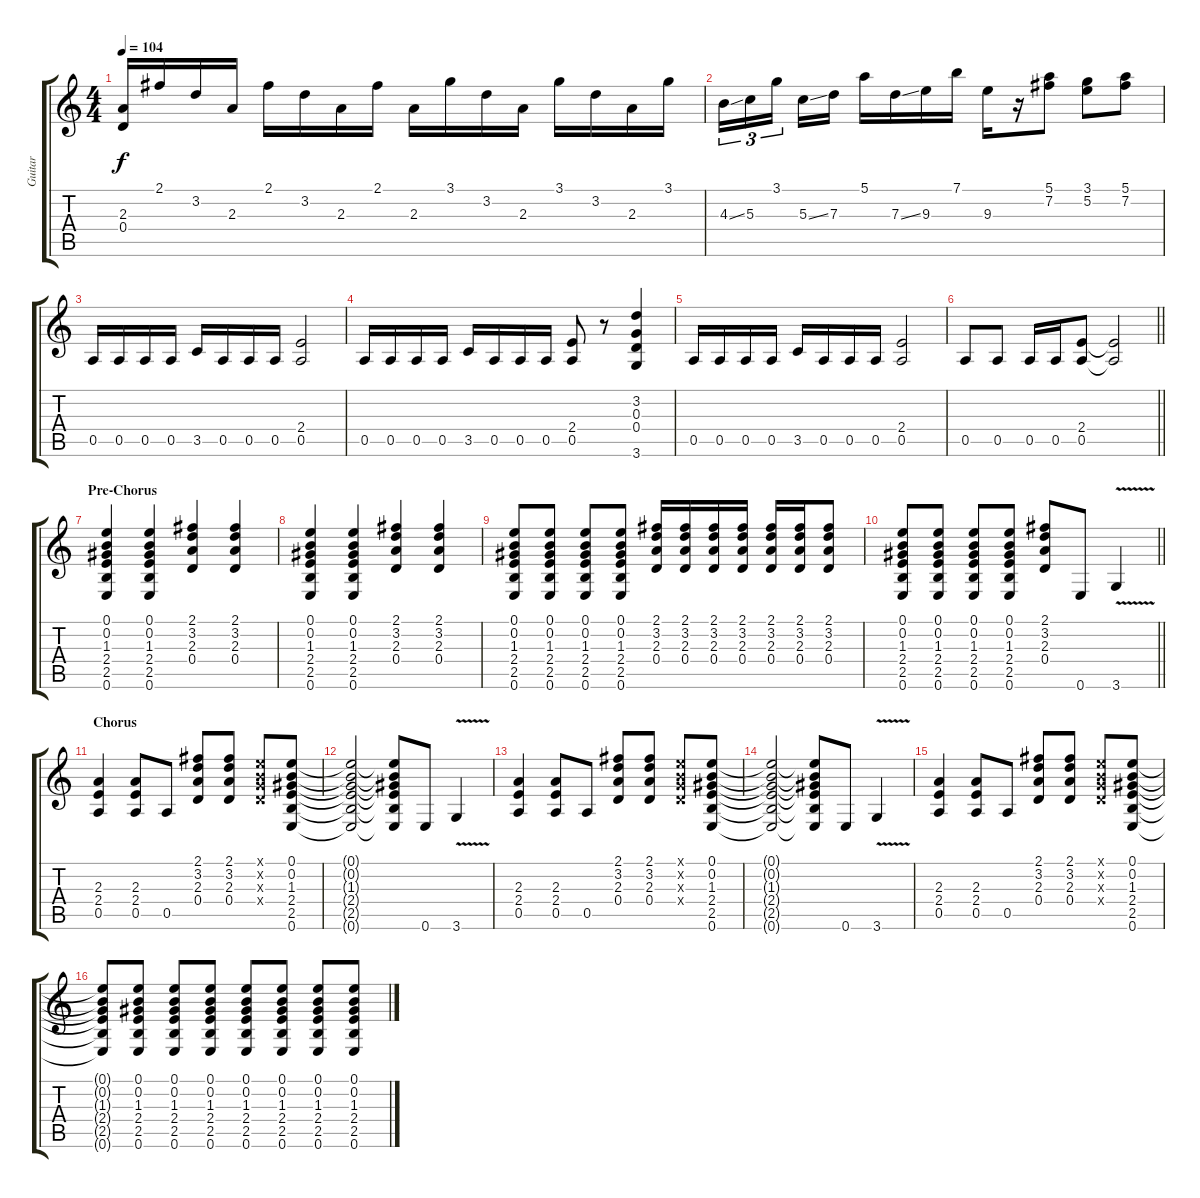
\track ("Guitar" "Guitar") {instrument distortionguitar}
\staff {score tabs}
\tuning (E4 B3 G3 D3 A2 E2) {hide}
\ts (4 4)
\tempo 104
\clef g2
\ks c
(2.3 0.4).16{dy f} 2.1.16 3.2.16 2.3.16 2.1.16 3.2.16 2.3.16 2.1.16 2.3.16 3.1.16 3.2.16 2.3.16 3.1.16 3.2.16 2.3.16 3.1.16 |
4.3{ss}.16{tu (3 2)} 5.3.16{tu (3 2)} 3.1.16{tu (3 2) beam splitsecondary} 5.3{ss}.16 7.3.16 5.1.16 7.3{ss}.16 9.3.16 7.1.16 9.3.16 r.16 (5.1 7.2).8 (3.1 5.2).8 (5.1 7.2).8 |
0.5.16 0.5.16 0.5.16 0.5.16 3.5.16 0.5.16 0.5.16 0.5.16 (2.4 0.5).2 |
0.5.16 0.5.16 0.5.16 0.5.16 3.5.16 0.5.16 0.5.16 0.5.16 (2.4 0.5).8 r.8 (3.2 0.3 0.4 3.6).4 |
0.5.16 0.5.16 0.5.16 0.5.16 3.5.16 0.5.16 0.5.16 0.5.16 (2.4 0.5).2 |
\barLineRight lightlight
0.5.8 0.5.8 0.5.16 0.5.16 (2.4 0.5).8 (2.4{t} 0.5{t}).2 |
\section ("" "Pre-Chorus")
(0.1 0.2 1.3 2.4 2.5 0.6).4 (0.1 0.2 1.3 2.4 2.5 0.6).4 (2.1 3.2 2.3 0.4).4 (2.1 3.2 2.3 0.4).4 |
(0.1 0.2 1.3 2.4 2.5 0.6).4 (0.1 0.2 1.3 2.4 2.5 0.6).4 (2.1 3.2 2.3 0.4).4 (2.1 3.2 2.3 0.4).4 |
(0.1 0.2 1.3 2.4 2.5 0.6).8 (0.1 0.2 1.3 2.4 2.5 0.6).8 (0.1 0.2 1.3 2.4 2.5 0.6).8 (0.1 0.2 1.3 2.4 2.5 0.6).8 (2.1 3.2 2.3 0.4).16 (2.1 3.2 2.3 0.4).16 (2.1 3.2 2.3 0.4).16 (2.1 3.2 2.3 0.4).16 (2.1 3.2 2.3 0.4).16 (2.1 3.2 2.3 0.4).16 (2.1 3.2 2.3 0.4).8 |
\barLineRight lightlight
(0.1 0.2 1.3 2.4 2.5 0.6).8 (0.1 0.2 1.3 2.4 2.5 0.6).8 (0.1 0.2 1.3 2.4 2.5 0.6).8 (0.1 0.2 1.3 2.4 2.5 0.6).8 (2.1 3.2 2.3 0.4).8 0.6.8 3.6{v}.4 |
\section ("" "Chorus")
(2.3 2.4 0.5).4 (2.3 2.4 0.5).8 0.5.8 (2.1 3.2 2.3 0.4).8 (2.1 3.2 2.3 0.4).8 (0.1{x} 0.2{x} 0.3{x} 0.4{x}).8 (0.1 0.2 1.3 2.4 2.5 0.6).8 |
(0.1{t} 0.2{t} 1.3{t} 2.4{t} 2.5{t} 0.6{t}).2 (0.1{t} 0.2{t} 1.3{t} 2.4{t} 2.5{t} 0.6{t}).8 0.6.8 3.6{v}.4 |
(2.3 2.4 0.5).4 (2.3 2.4 0.5).8 0.5.8 (2.1 3.2 2.3 0.4).8 (2.1 3.2 2.3 0.4).8 (0.1{x} 0.2{x} 0.3{x} 0.4{x}).8 (0.1 0.2 1.3 2.4 2.5 0.6).8 |
(0.1{t} 0.2{t} 1.3{t} 2.4{t} 2.5{t} 0.6{t}).2 (0.1{t} 0.2{t} 1.3{t} 2.4{t} 2.5{t} 0.6{t}).8 0.6.8 3.6{v}.4 |
(2.3 2.4 0.5).4 (2.3 2.4 0.5).8 0.5.8 (2.1 3.2 2.3 0.4).8 (2.1 3.2 2.3 0.4).8 (0.1{x} 0.2{x} 0.3{x} 0.4{x}).8 (0.1 0.2 1.3 2.4 2.5 0.6).8 |
(0.1{t} 0.2{t} 1.3{t} 2.4{t} 2.5{t} 0.6{t}).8 (0.1 0.2 1.3 2.4 2.5 0.6).8 (0.1 0.2 1.3 2.4 2.5 0.6).8 (0.1 0.2 1.3 2.4 2.5 0.6).8 (0.1 0.2 1.3 2.4 2.5 0.6).8 (0.1 0.2 1.3 2.4 2.5 0.6).8 (0.1 0.2 1.3 2.4 2.5 0.6).8 (0.1 0.2 1.3 2.4 2.5 0.6).8
